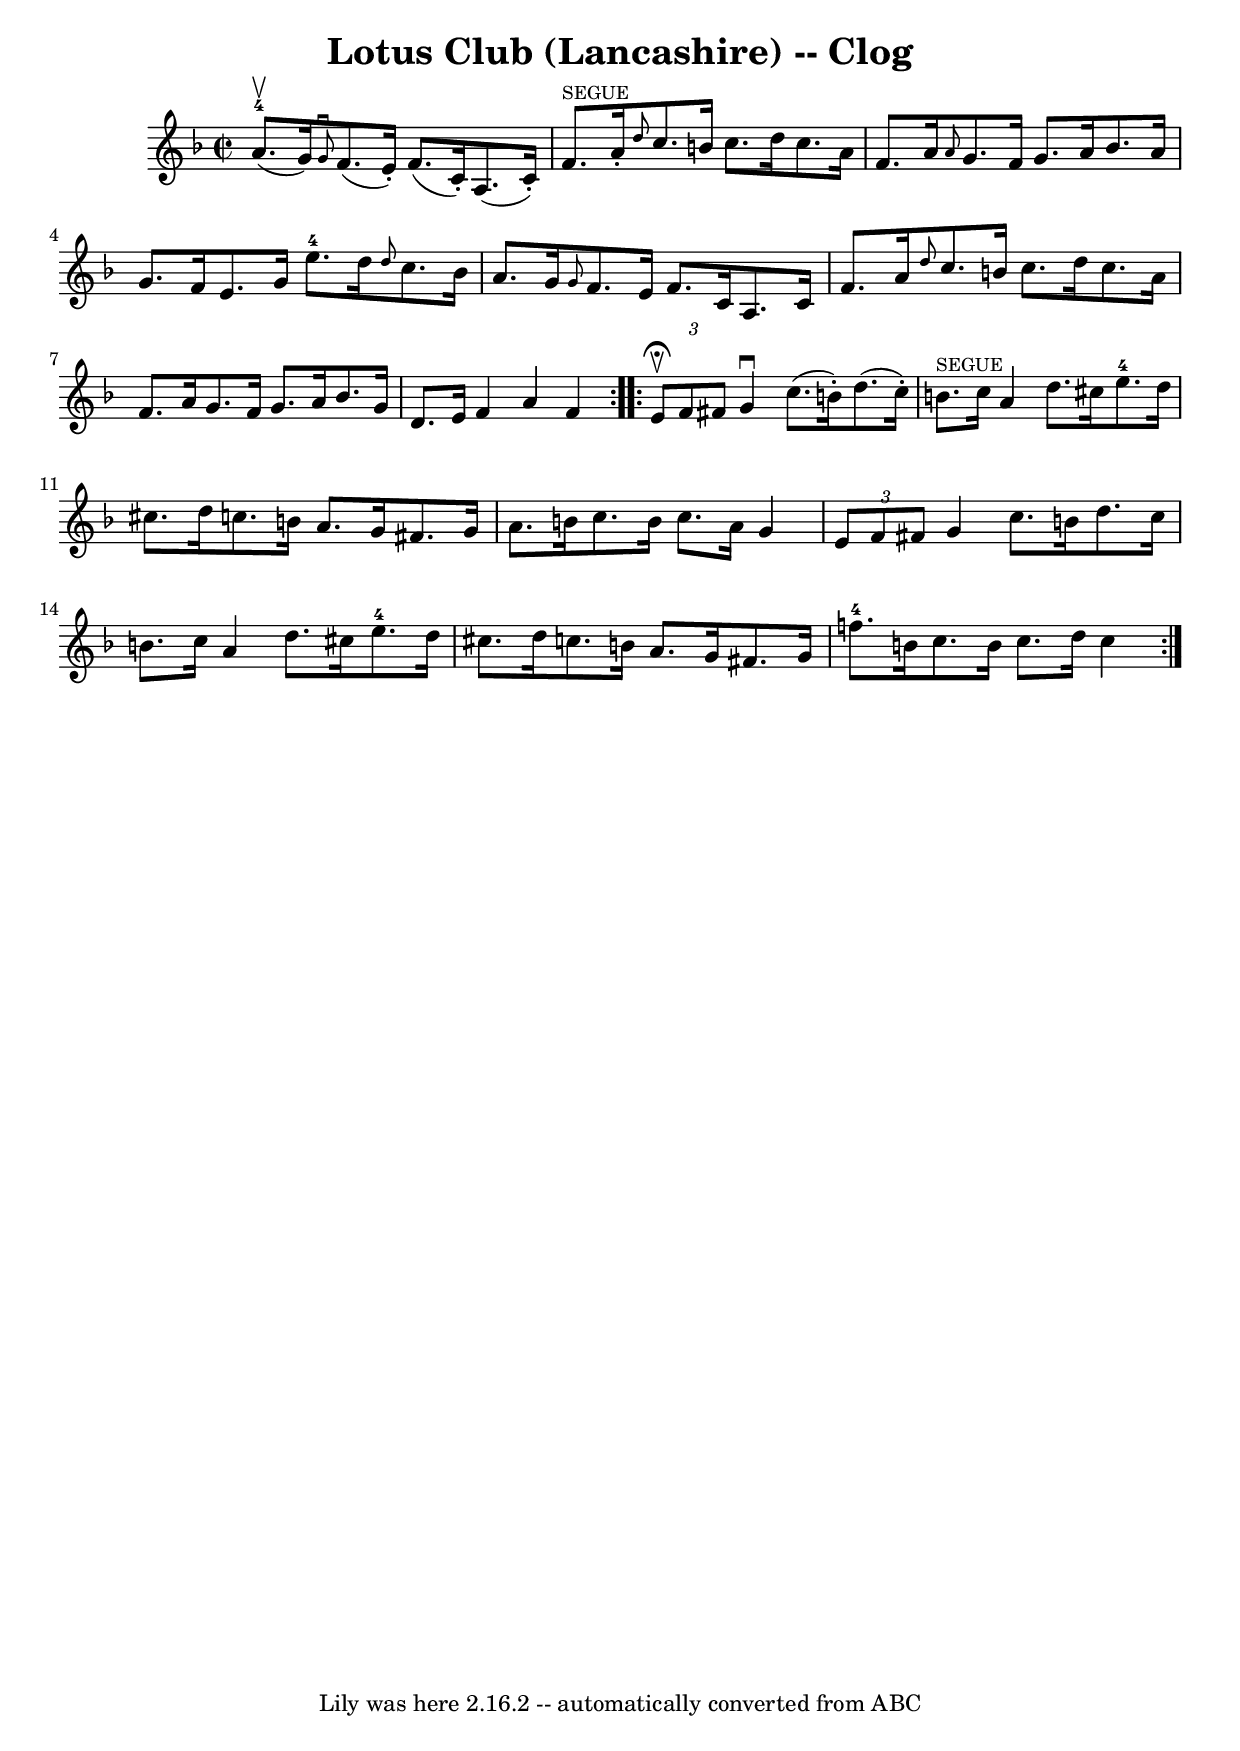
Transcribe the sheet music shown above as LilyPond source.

\version "2.16.2"
\include "Mammoth.ily"
\header {
  %% book = "Ryan's Mammoth Collection"
  crossRefNumber = "1"
  footnotes = "\\\\158 938"
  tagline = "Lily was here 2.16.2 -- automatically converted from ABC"
  title = "Lotus Club (Lancashire) -- Clog"

}
voicedefault =  {



  \repeat volta 2 {

    \override Staff.TimeSignature #'style = #'C
    \time 2/2 
    \key f \major
    a'8.-4^\upbow(g'16) |
    
    \grace { g'8^\downbow 
	   } f'8. (e'16 -.) f'8. (c'16 -.) a8. (
    c'16 -.) f'8.^\segue a'16 -.   |
    \grace { d''8  
	   } c''8.   
    b'16 c''8. d''16 c''8. a'16 f'8. a'16    |
    
    \grace { a'8  
	   } g'8. f'16 g'8. a'16 bes'8. a'16 g'8.    
    f'16    |
    e'8. g'16 e''8.-4 d''16  \grace { d''8  
				    }   
    c''8. bes'16 a'8. g'16    |
    \grace { g'8  
	   } f'8.    
    e'16 f'8. c'16 a8. c'16 f'8. a'16    |
    \grace {    
      d''8  
    } c''8. b'16 c''8. d''16 c''8. a'16 f'8. a'16    
    |
    g'8. f'16 g'8. a'16 bes'8. g'16 d'8. e'16    
    |
    f'4 a'4 f'4    
  }     
  \repeat volta 2 {
    \times 2/3 { e'8 
		^\fermata^\upbow f'8 fis'8  
	       } |
    g'4^\downbow c''8. (b'16 -.) d''8. (c''16 -.) b'8.^\segue c''16    |
    a'4    
    d''8. cis''16 e''8.-4 d''16 cis''8. d''16    |
    
    c''!8. b'16 a'8. g'16 fis'8. g'16 a'8. b'16    |
    
    c''8. b'16 c''8. a'16 g'4    \times 2/3 { e'8 f'8 fis'8  
					    }  
    |
    g'4 c''8. b'16 d''8. c''16 b'8. c''16    
    |
    a'4 d''8. cis''16 e''8.-4 d''16 cis''8. d''16  
    |
    c''!8. b'16 a'8. g'16 fis'8. g'16 f''!8.-4  
    b'16    |
    c''8. b'16 c''8. d''16 c''4      
  }   

}

\score{
  <<

    \context Staff="default"
    {
      \voicedefault 
      
    }

  >>
  \layout {
    
  }
  \midi {
  }

}
